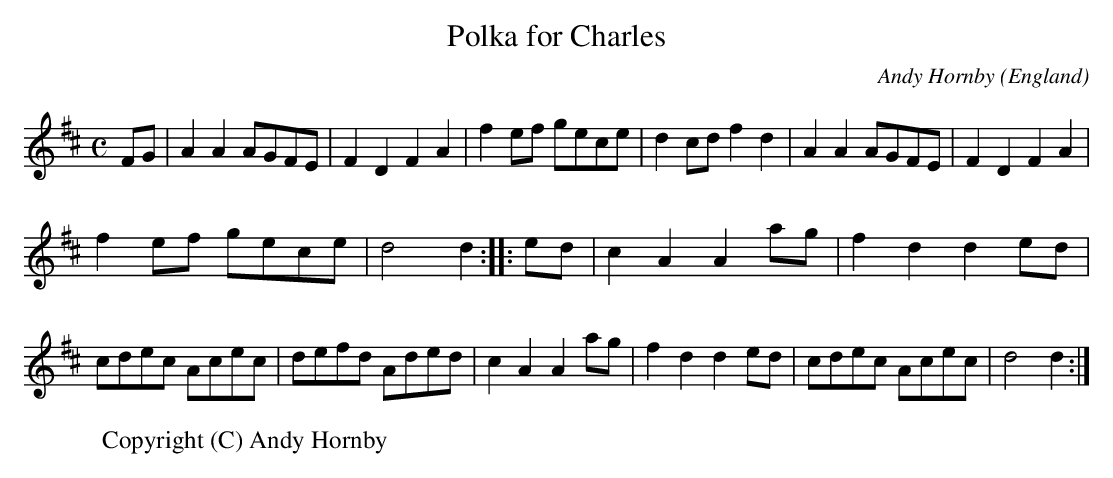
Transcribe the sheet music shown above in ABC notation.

X:1
T:Polka for Charles
O:England
M:C
C:Andy Hornby
K:D
FG|\
A2A2 AGFE|F2D2 F2A2|f2ef gece|d2cd f2d2|\
A2A2 AGFE|F2D2 F2A2|
f2ef gece|d4 d2 :|\
|: ed|\
c2A2 A2ag|f2d2 d2ed|
cdec Acec|defd Aded|\
c2A2 A2ag|f2d2 d2ed|cdec Acec|d4 d2 :|
W:Copyright (C) Andy Hornby
